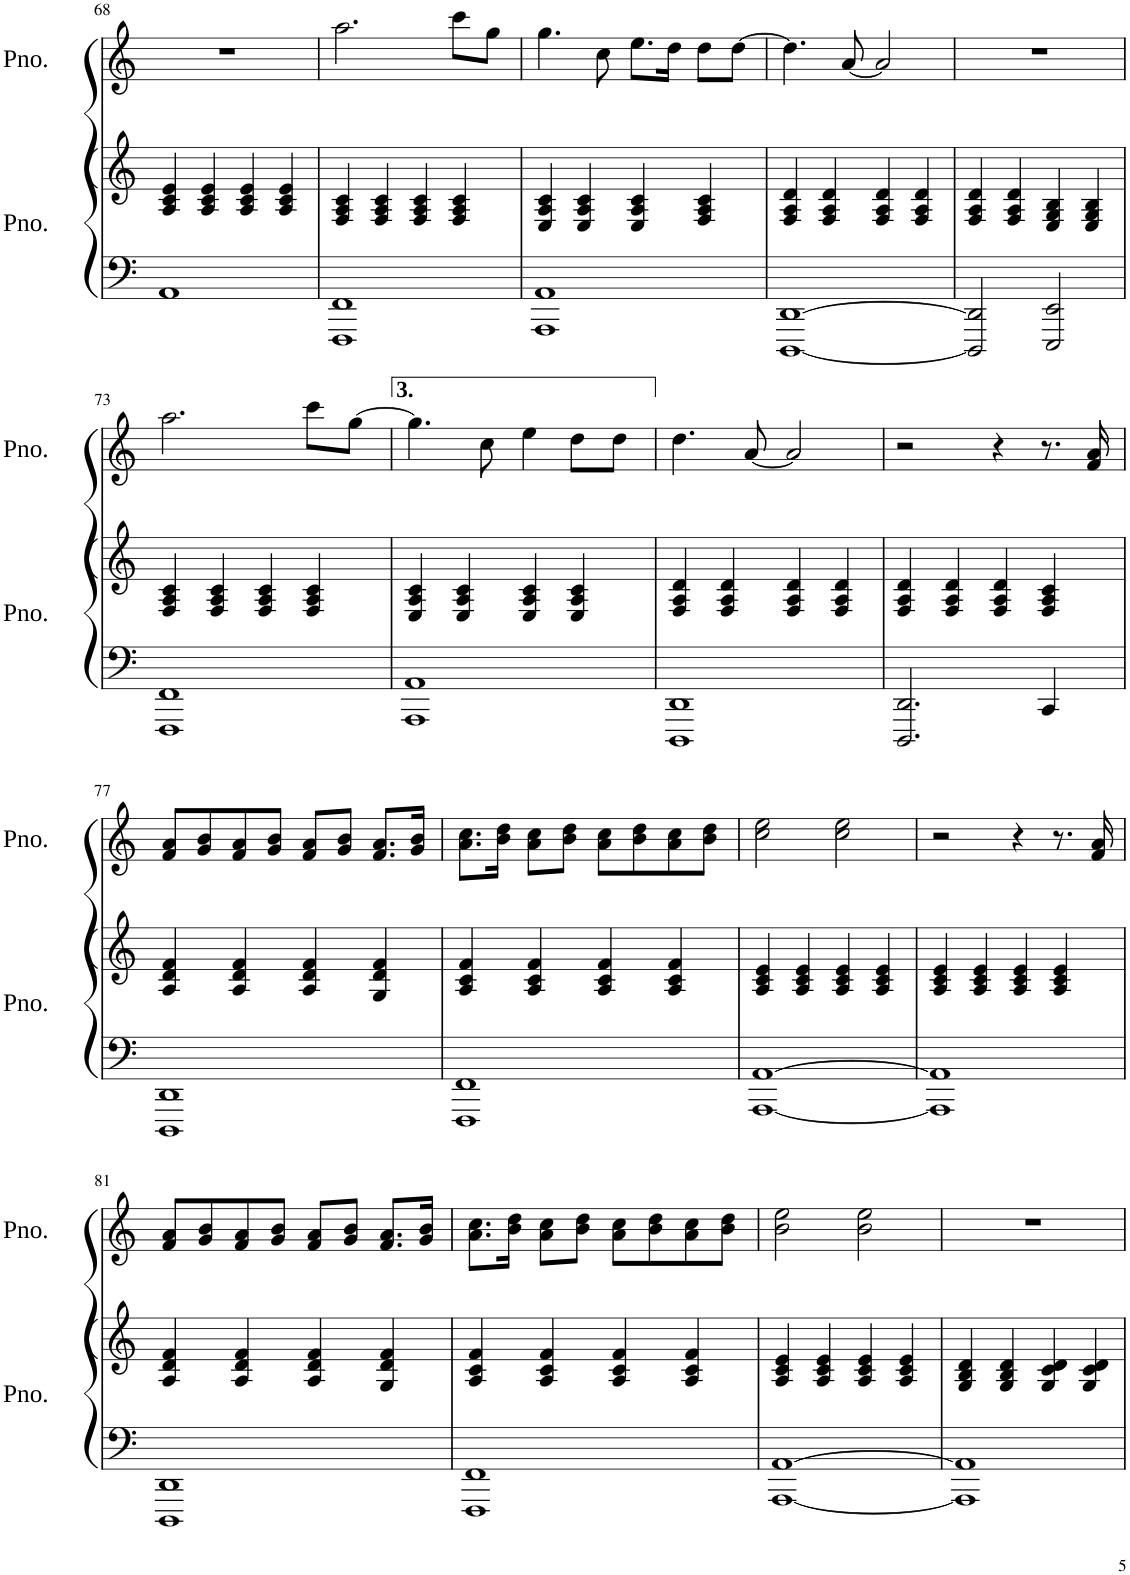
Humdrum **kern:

**kern	**kern	**kern
*part2	*part2	*part1
*staff3	*staff2	*staff1
*I"Piano	*	*I"Piano
*I'Pno.	*	*I'Pno.
!!LO:PB:g=z
*clefF4	*clefG2	*clefG2
*k[]	*k[]	*k[]
*M4/4	*M4/4	*M4/4
=68	=68	=68
1AA	4A/ 4c/ 4e/	1r
.	4A/ 4c/ 4e/	.
.	4A/ 4c/ 4e/	.
.	4A/ 4c/ 4e/	.
=69	=69	=69
1FFF 1FF	4F/ 4A/ 4c/	2.aa\
.	4F/ 4A/ 4c/	.
.	4F/ 4A/ 4c/	.
.	4F/ 4A/ 4c/	8ccc\L
.	.	8gg\J
=70	=70	=70
1AAA 1AA	4E/ 4A/ 4c/	4.gg\
.	4E/ 4A/ 4c/	.
.	.	8cc\
.	4E/ 4A/ 4c/	8.ee\L
.	.	16dd\Jk
.	4F/ 4A/ 4c/	8dd\L
.	.	[8dd\J
=71	=71	=71
[1DDD [1DD	4F/ 4A/ 4d/	4.dd\]
.	4F/ 4A/ 4d/	.
.	.	[8a/
.	4F/ 4A/ 4d/	2a/]
.	4F/ 4A/ 4d/	.
=72	=72	=72
2DDD/] 2DD/]	4F/ 4A/ 4d/	1r
.	4F/ 4A/ 4d/	.
2EEE/ 2EE/	4E/ 4G/ 4B/	.
.	4E/ 4G/ 4B/	.
!!LO:LB:g=z
=73	=73	=73
1FFF 1FF	4F/ 4A/ 4c/	2.aa\
.	4F/ 4A/ 4c/	.
.	4F/ 4A/ 4c/	.
.	4F/ 4A/ 4c/	8ccc\L
.	.	[8gg\J
=74	=74	=74
1AAA 1AA	4E/ 4A/ 4c/	4.gg\]
.	4E/ 4A/ 4c/	.
.	.	8cc\
.	4E/ 4A/ 4c/	4ee\
.	4E/ 4A/ 4c/	8dd\L
.	.	8dd\J
=75	=75	=75
1DDD 1DD	4F/ 4A/ 4d/	4.dd\
.	4F/ 4A/ 4d/	.
.	.	[8a/
.	4F/ 4A/ 4d/	2a/]
.	4F/ 4A/ 4d/	.
=76	=76	=76
2.DDD/ 2.DD/	4F/ 4A/ 4d/	2r
.	4F/ 4A/ 4d/	.
.	4F/ 4A/ 4d/	4r
4CC/	4F/ 4A/ 4c/	8.r
.	.	16f/ 16a/
!!LO:LB:g=z
=77	=77	=77
1DDD 1DD	4A/ 4d/ 4f/	8f/ 8a/L
.	.	8g/ 8b/
.	4A/ 4d/ 4f/	8f/ 8a/
.	.	8g/ 8b/J
.	4A/ 4d/ 4f/	8f/ 8a/L
.	.	8g/ 8b/J
.	4G/ 4d/ 4f/	8.f/ 8.a/L
.	.	16g/ 16b/Jk
=78	=78	=78
1FFF 1FF	4A/ 4c/ 4f/	8.a\ 8.cc\L
.	.	16b\ 16dd\Jk
.	4A/ 4c/ 4f/	8a\ 8cc\L
.	.	8b\ 8dd\J
.	4A/ 4c/ 4f/	8a\ 8cc\L
.	.	8b\ 8dd\
.	4A/ 4c/ 4f/	8a\ 8cc\
.	.	8b\ 8dd\J
=79	=79	=79
[1AAA [1AA	4A/ 4c/ 4e/	2cc\ 2ee\
.	4A/ 4c/ 4e/	.
.	4A/ 4c/ 4e/	2cc\ 2ee\
.	4A/ 4c/ 4e/	.
=80	=80	=80
1AAA] 1AA]	4A/ 4c/ 4e/	2r
.	4A/ 4c/ 4e/	.
.	4A/ 4c/ 4e/	4r
.	4A/ 4c/ 4e/	8.r
.	.	16f/ 16a/
!!LO:LB:g=z
=81	=81	=81
1DDD 1DD	4A/ 4d/ 4f/	8f/ 8a/L
.	.	8g/ 8b/
.	4A/ 4d/ 4f/	8f/ 8a/
.	.	8g/ 8b/J
.	4A/ 4d/ 4f/	8f/ 8a/L
.	.	8g/ 8b/J
.	4G/ 4d/ 4f/	8.f/ 8.a/L
.	.	16g/ 16b/Jk
=82	=82	=82
1FFF 1FF	4A/ 4c/ 4f/	8.a\ 8.cc\L
.	.	16b\ 16dd\Jk
.	4A/ 4c/ 4f/	8a\ 8cc\L
.	.	8b\ 8dd\J
.	4A/ 4c/ 4f/	8a\ 8cc\L
.	.	8b\ 8dd\
.	4A/ 4c/ 4f/	8a\ 8cc\
.	.	8b\ 8dd\J
=83	=83	=83
[1AAA [1AA	4A/ 4c/ 4e/	2b\ 2ee\
.	4A/ 4c/ 4e/	.
.	4A/ 4c/ 4e/	2b\ 2ee\
.	4A/ 4c/ 4e/	.
=84	=84	=84
1AAA] 1AA]	4G/ 4B/ 4d/	1r
.	4G/ 4B/ 4d/	.
.	4G/ 4c/ 4d/	.
.	4G/ 4c/ 4d/	.
=	=	=
*-	*-	*-
